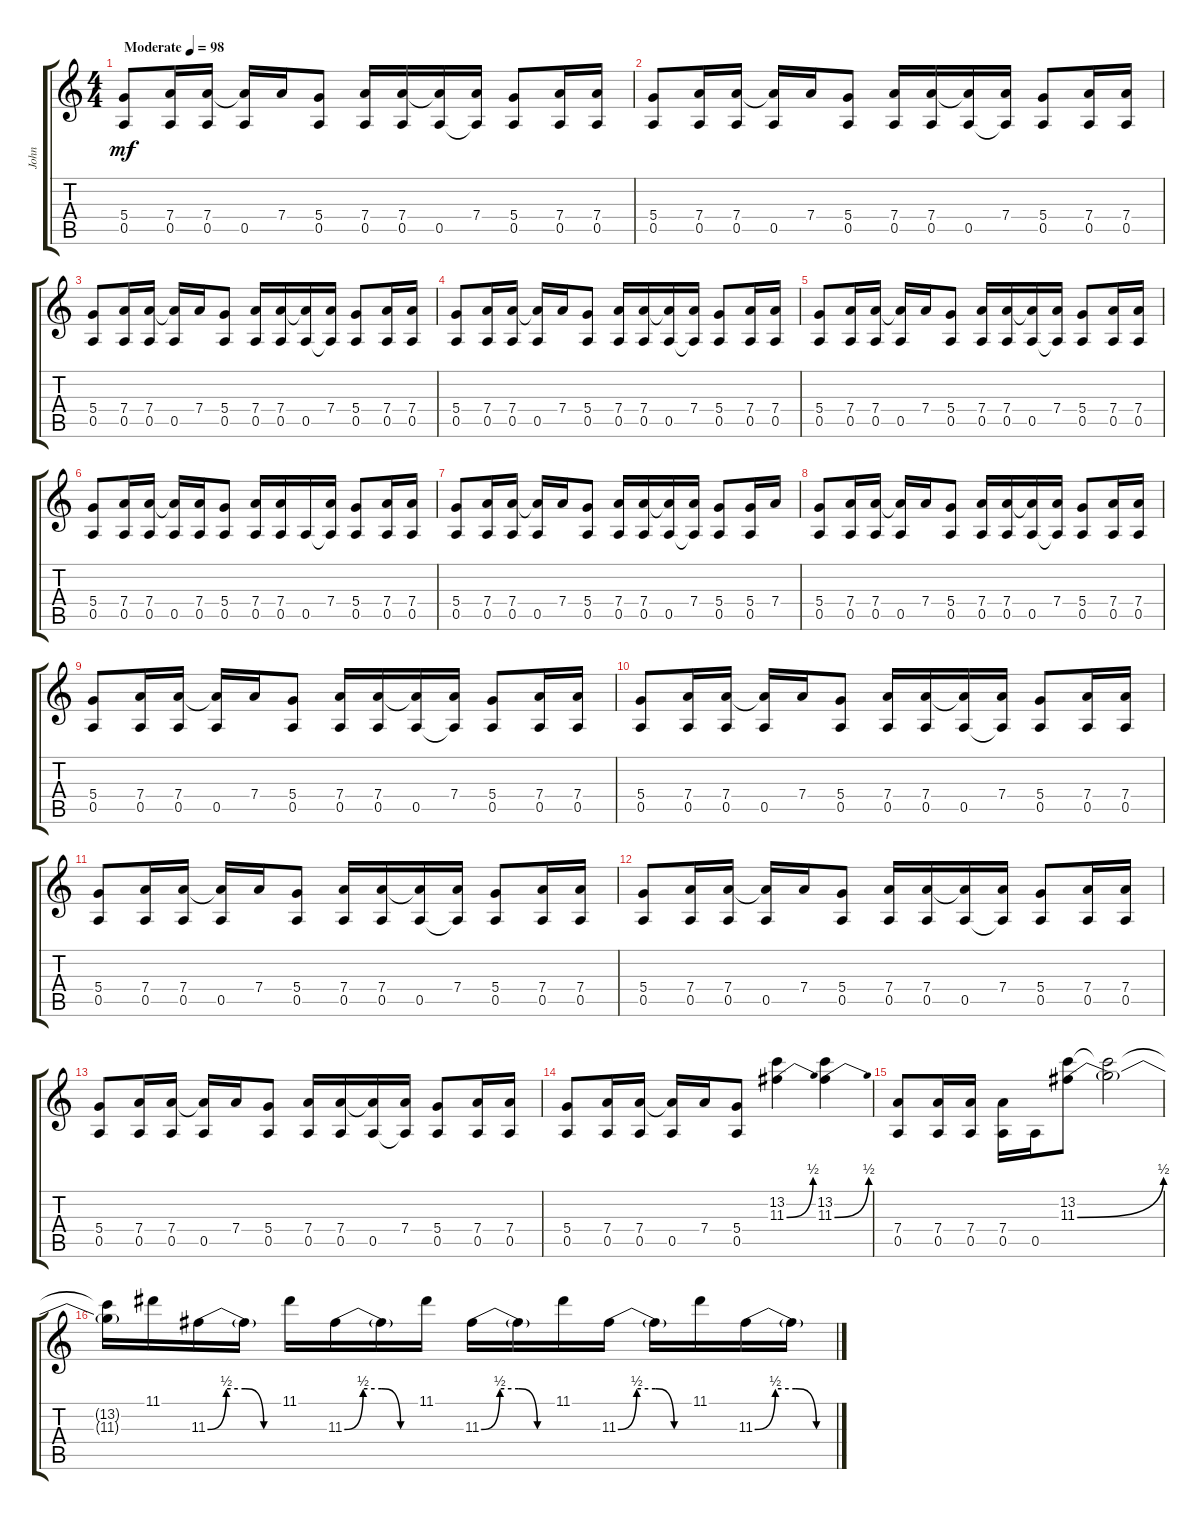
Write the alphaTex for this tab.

\track ("John" "John") {instrument distortionguitar}
\staff {score tabs}
\tuning (E4 B3 G3 D3 A2 E2) {hide}
\ts (4 4)
\tempo (98 "Moderate")
\clef g2
\ks c
(5.4 0.5).8{dy mf instrument distortionguitar} (7.4 0.5).16 (7.4 0.5).16 (7.4{t} 0.5).16 7.4.16 (5.4 0.5).8 (7.4 0.5).16 (7.4 0.5).16 (7.4{t} 0.5).16 (7.4 0.5{t}).16 (5.4 0.5).8 (7.4 0.5).16 (7.4 0.5).16 |
(5.4 0.5).8 (7.4 0.5).16 (7.4 0.5).16 (7.4{t} 0.5).16 7.4.16 (5.4 0.5).8 (7.4 0.5).16 (7.4 0.5).16 (7.4{t} 0.5).16 (7.4 0.5{t}).16 (5.4 0.5).8 (7.4 0.5).16 (7.4 0.5).16 |
(5.4 0.5).8 (7.4 0.5).16 (7.4 0.5).16 (7.4{t} 0.5).16 7.4.16 (5.4 0.5).8 (7.4 0.5).16 (7.4 0.5).16 (7.4{t} 0.5).16 (7.4 0.5{t}).16 (5.4 0.5).8 (7.4 0.5).16 (7.4 0.5).16 |
(5.4 0.5).8 (7.4 0.5).16 (7.4 0.5).16 (7.4{t} 0.5).16 7.4.16 (5.4 0.5).8 (7.4 0.5).16 (7.4 0.5).16 (7.4{t} 0.5).16 (7.4 0.5{t}).16 (5.4 0.5).8 (7.4 0.5).16 (7.4 0.5).16 |
(5.4 0.5).8 (7.4 0.5).16 (7.4 0.5).16 (7.4{t} 0.5).16 7.4.16 (5.4 0.5).8 (7.4 0.5).16 (7.4 0.5).16 (7.4{t} 0.5).16 (7.4 0.5{t}).16 (5.4 0.5).8 (7.4 0.5).16 (7.4 0.5).16 |
(5.4 0.5).8 (7.4 0.5).16 (7.4 0.5).16 (7.4{t} 0.5).16 (7.4 0.5).16 (5.4 0.5).8 (7.4 0.5).16 (7.4 0.5).16 0.5.16 (7.4 0.5{t}).16 (5.4 0.5).8 (7.4 0.5).16 (7.4 0.5).16 |
(5.4 0.5).8 (7.4 0.5).16 (7.4 0.5).16 (7.4{t} 0.5).16 7.4.16 (5.4 0.5).8 (7.4 0.5).16 (7.4 0.5).16 (7.4{t} 0.5).16 (7.4 0.5{t}).16 (5.4 0.5).8 (5.4 0.5).16 7.4.16 |
(5.4 0.5).8 (7.4 0.5).16 (7.4 0.5).16 (7.4{t} 0.5).16 7.4.16 (5.4 0.5).8 (7.4 0.5).16 (7.4 0.5).16 (7.4{t} 0.5).16 (7.4 0.5{t}).16 (5.4 0.5).8 (7.4 0.5).16 (7.4 0.5).16 |
(5.4 0.5).8 (7.4 0.5).16 (7.4 0.5).16 (7.4{t} 0.5).16 7.4.16 (5.4 0.5).8 (7.4 0.5).16 (7.4 0.5).16 (7.4{t} 0.5).16 (7.4 0.5{t}).16 (5.4 0.5).8 (7.4 0.5).16 (7.4 0.5).16 |
(5.4 0.5).8 (7.4 0.5).16 (7.4 0.5).16 (7.4{t} 0.5).16 7.4.16 (5.4 0.5).8 (7.4 0.5).16 (7.4 0.5).16 (7.4{t} 0.5).16 (7.4 0.5{t}).16 (5.4 0.5).8 (7.4 0.5).16 (7.4 0.5).16 |
(5.4 0.5).8 (7.4 0.5).16 (7.4 0.5).16 (7.4{t} 0.5).16 7.4.16 (5.4 0.5).8 (7.4 0.5).16 (7.4 0.5).16 (7.4{t} 0.5).16 (7.4 0.5{t}).16 (5.4 0.5).8 (7.4 0.5).16 (7.4 0.5).16 |
(5.4 0.5).8 (7.4 0.5).16 (7.4 0.5).16 (7.4{t} 0.5).16 7.4.16 (5.4 0.5).8 (7.4 0.5).16 (7.4 0.5).16 (7.4{t} 0.5).16 (7.4 0.5{t}).16 (5.4 0.5).8 (7.4 0.5).16 (7.4 0.5).16 |
(5.4 0.5).8 (7.4 0.5).16 (7.4 0.5).16 (7.4{t} 0.5).16 7.4.16 (5.4 0.5).8 (7.4 0.5).16 (7.4 0.5).16 (7.4{t} 0.5).16 (7.4 0.5{t}).16 (5.4 0.5).8 (7.4 0.5).16 (7.4 0.5).16 |
(5.4 0.5).8 (7.4 0.5).16 (7.4 0.5).16 (7.4{t} 0.5).16 7.4.16 (5.4 0.5).8 (13.2 11.3{be (bend 0 0 60 2)}).4 (13.2 11.3{be (bend 0 0 60 2)}).4 |
(7.4 0.5).8 (7.4 0.5).16 (7.4 0.5).16 (7.4 0.5).16 0.5.16 (13.2 11.3{be (bend 0 0 60 2)}).8 (13.2{t} 11.3{t}).2 |
(13.2{t} 11.3{t}).16 11.1.16 11.3{be (custom 0 0 15 2 30 2 45 0 60 0)}.16 11.3{t}.16 11.1.16 11.3{be (custom 0 0 15 2 30 2 45 0 60 0)}.16 11.3{t}.16 11.1.16 11.3{be (custom 0 0 15 2 30 2 45 0 60 0)}.16 11.3{t}.16 11.1.16 11.3{be (custom 0 0 15 2 30 2 45 0 60 0)}.16 11.3{t}.16 11.1.16 11.3{be (custom 0 0 15 2 30 2 45 0 60 0)}.16 11.3{t}.16
